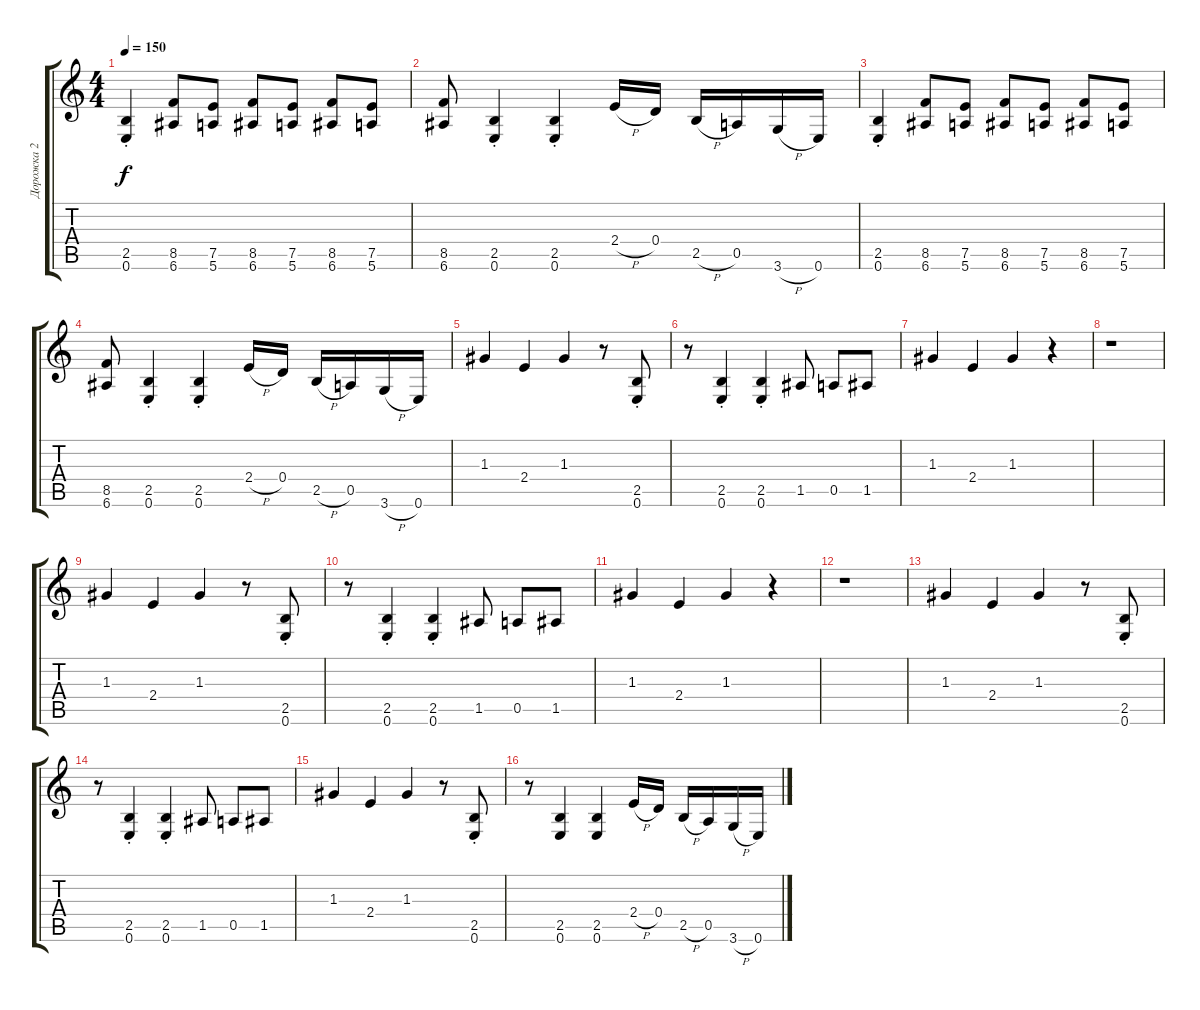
\track ("Дорожка 2" "Дорожка 2") {instrument distortionguitar}
\staff {score tabs}
\tuning (E4 B3 G3 D3 A2 E2) {hide}
\ts (4 4)
\tempo 150
\clef g2
\ks c
(2.5{st} 0.6{st}).4{dy f} (8.5 6.6).8 (7.5 5.6).8 (8.5 6.6).8 (7.5 5.6).8 (8.5 6.6).8 (7.5 5.6).8 |
(8.5 6.6).8 (2.5{st} 0.6{st}).4 (2.5{st} 0.6{st}).4 2.4{h}.16 0.4.16 2.5{h}.16 0.5.16 3.6{h}.16 0.6.16 |
(2.5{st} 0.6{st}).4 (8.5 6.6).8 (7.5 5.6).8 (8.5 6.6).8 (7.5 5.6).8 (8.5 6.6).8 (7.5 5.6).8 |
(8.5 6.6).8 (2.5{st} 0.6{st}).4 (2.5{st} 0.6{st}).4 2.4{h}.16 0.4.16 2.5{h}.16 0.5.16 3.6{h}.16 0.6.16 |
1.3.4 2.4.4 1.3.4 r.8 (2.5{st} 0.6{st}).8 |
r.8 (2.5{st} 0.6{st}).4 (2.5{st} 0.6{st}).4 1.5.8 0.5.8 1.5.8 |
1.3.4 2.4.4 1.3.4 r.4 |
r.1 |
1.3.4 2.4.4 1.3.4 r.8 (2.5{st} 0.6{st}).8 |
r.8 (2.5{st} 0.6{st}).4 (2.5{st} 0.6{st}).4 1.5.8 0.5.8 1.5.8 |
1.3.4 2.4.4 1.3.4 r.4 |
r.1 |
1.3.4 2.4.4 1.3.4 r.8 (2.5{st} 0.6{st}).8 |
r.8 (2.5{st} 0.6{st}).4 (2.5{st} 0.6{st}).4 1.5.8 0.5.8 1.5.8 |
1.3.4 2.4.4 1.3.4 r.8 (2.5{st} 0.6{st}).8 |
r.8 (2.5 0.6).4 (2.5 0.6).4 2.4{h}.16 0.4.16 2.5{h}.16 0.5.16 3.6{h}.16 0.6.16
